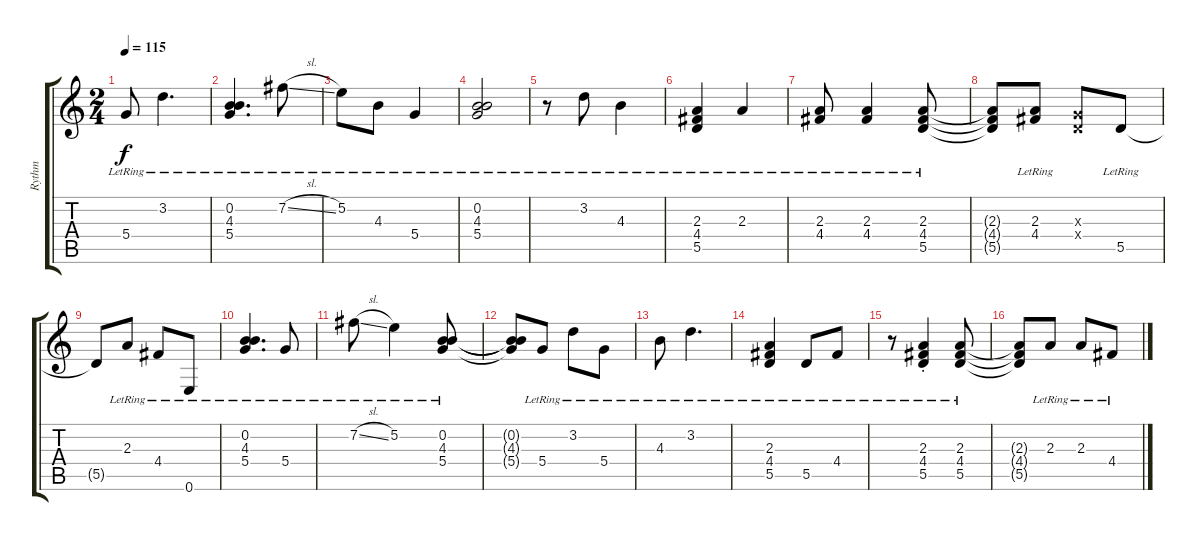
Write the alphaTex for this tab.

\track ("Rythm" "Rythm") {instrument acousticguitarsteel}
\staff {score tabs}
\tuning (E4 B3 G3 D3 A2 E2) {hide}
\ts (2 4)
\tempo 115
\clef g2
\ks c
5.4{lr}.8{dy f} 3.2{lr}.4{d} |
(0.2{lr} 4.3{lr} 5.4{lr}).4{d} 7.2{sl lr}.8 |
5.2{lr}.8 4.3{lr}.8 5.4{lr}.4 |
(0.2{lr} 4.3{lr} 5.4{lr}).2 |
r.8 3.2{lr}.8 4.3{lr}.4 |
(2.3{lr} 4.4{lr} 5.5{lr}).4 2.3{lr}.4 |
(2.3{lr} 4.4{lr}).8 (2.3{lr} 4.4{lr}).4 (2.3{lr} 4.4{lr} 5.5{lr}).8 |
(2.3{t} 4.4{t} 5.5{t}).8 (2.3{lr} 4.4).8 (0.3{x} 0.4{x}).8 5.5{lr}.8 |
5.5{t}.8 2.3{lr}.8 4.4{lr}.8 0.6{lr}.8 |
(0.2{lr} 4.3{lr} 5.4{lr}).4{d} 5.4{lr}.8 |
7.2{sl lr}.8 5.2{lr}.4 (0.2{lr} 4.3{lr} 5.4{lr}).8 |
(0.2{t} 4.3{t} 5.4{t}).8 5.4{lr}.8 3.2{lr}.8 5.4{lr}.8 |
4.3{lr}.8 3.2{lr}.4{d} |
(2.3{lr} 4.4{lr} 5.5{lr}).4 5.5{lr}.8 4.4{lr}.8 |
r.8 (2.3{st lr} 4.4{lr} 5.5{lr}).4 (2.3{lr} 4.4{lr} 5.5{lr}).8 |
(2.3{t} 4.4{t} 5.5{t}).8 2.3{lr}.8 2.3{lr}.8 4.4{lr}.8
